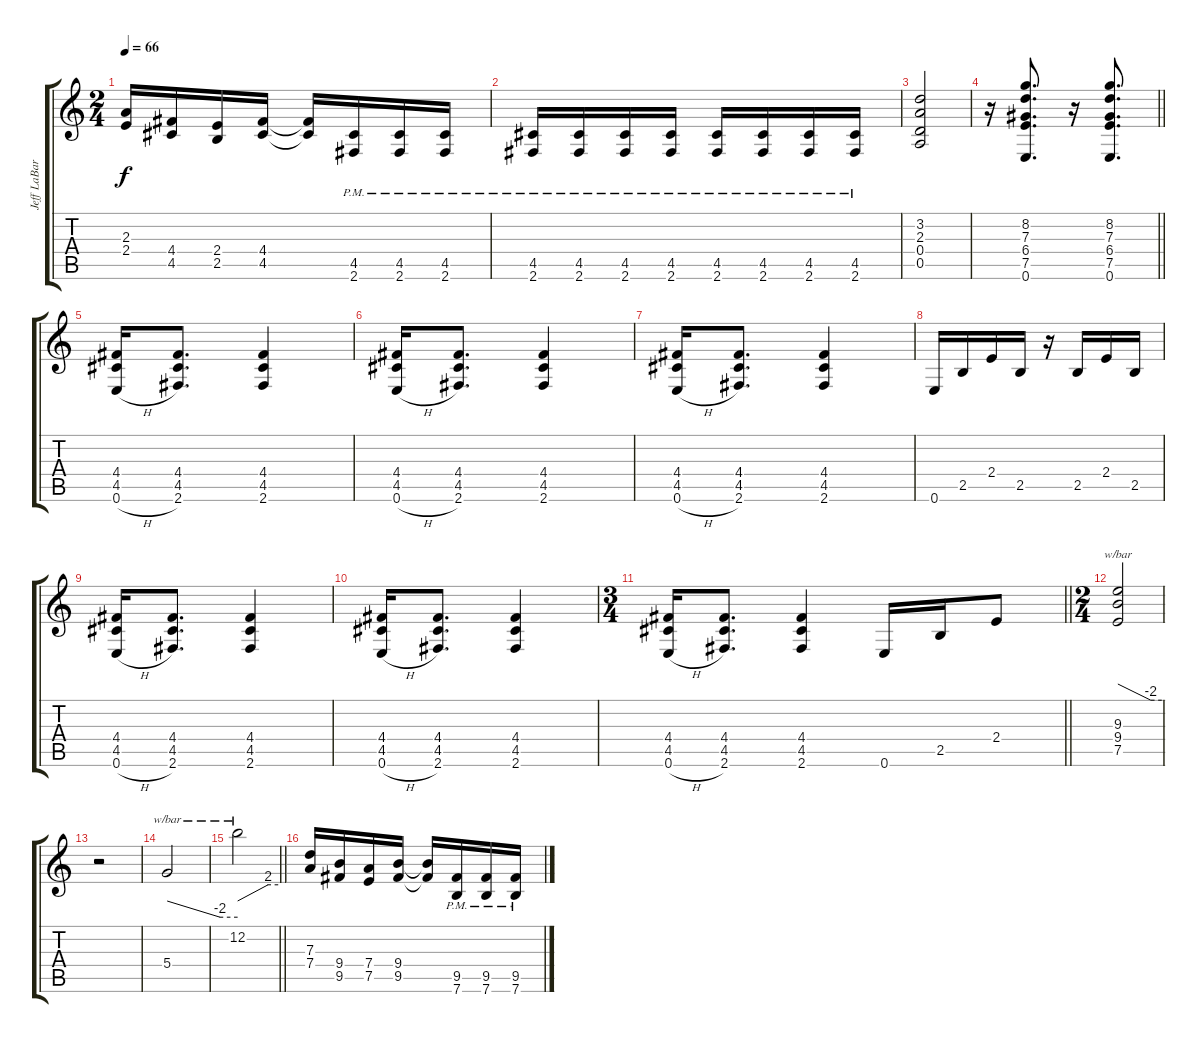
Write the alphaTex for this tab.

\track ("Jeff LaBar" "Jeff LaBar") {instrument distortionguitar}
\staff {score tabs}
\tuning (E4 B3 G3 D3 A2 E2) {hide}
\ts (2 4)
\tempo 66
\clef g2
\ks c
(2.3 2.4).16{dy f} (4.4 4.5).16 (2.4 2.5).16 (4.4 4.5).16 (4.4{t} 4.5{t}).16 (4.5{pm} 2.6{pm}).16 (4.5{pm} 2.6{pm}).16 (4.5{pm} 2.6{pm}).16 |
(4.5{pm} 2.6{pm}).16 (4.5{pm} 2.6{pm}).16 (4.5{pm} 2.6{pm}).16 (4.5{pm} 2.6{pm}).16 (4.5{pm} 2.6{pm}).16 (4.5{pm} 2.6{pm}).16 (4.5{pm} 2.6{pm}).16 (4.5{pm} 2.6{pm}).16 |
(3.2 2.3 0.4 0.5).2 |
\barLineRight lightlight
r.16 (8.2 7.3 6.4 7.5 0.6).8{d} r.16 (8.2 7.3 6.4 7.5 0.6).8{d} |
(4.4 4.5 0.6{h}).16 (4.4 4.5 2.6).8{d} (4.4 4.5 2.6).4 |
(4.4 4.5 0.6{h}).16 (4.4 4.5 2.6).8{d} (4.4 4.5 2.6).4 |
(4.4 4.5 0.6{h}).16 (4.4 4.5 2.6).8{d} (4.4 4.5 2.6).4 |
0.6.16 2.5.16 2.4.16 2.5.16 r.16 2.5.16 2.4.16 2.5.16 |
(4.4 4.5 0.6{h}).16 (4.4 4.5 2.6).8{d} (4.4 4.5 2.6).4 |
(4.4 4.5 0.6{h}).16 (4.4 4.5 2.6).8{d} (4.4 4.5 2.6).4 |
\ts (3 4)
\barLineRight lightlight
(4.4 4.5 0.6{h}).16 (4.4 4.5 2.6).8{d} (4.4 4.5 2.6).4 0.6.16 2.5.16 2.4.8 |
\ts (2 4)
(9.3 9.4 7.5).2{tbe (custom default 0 0 45 -8 60 -8)} |
r.2 |
5.4.2{tbe (custom default 0 0 45 -8 60 -8)} |
\barLineRight lightlight
12.2.2{tbe (custom default 0 0 45 8 60 8)} |
(7.3 7.4).16 (9.4 9.5).16 (7.4 7.5).16 (9.4 9.5).16 (9.4{t} 9.5{t}).16 (9.5{pm} 7.6{pm}).16 (9.5{pm} 7.6{pm}).16 (9.5{pm} 7.6{pm}).16
